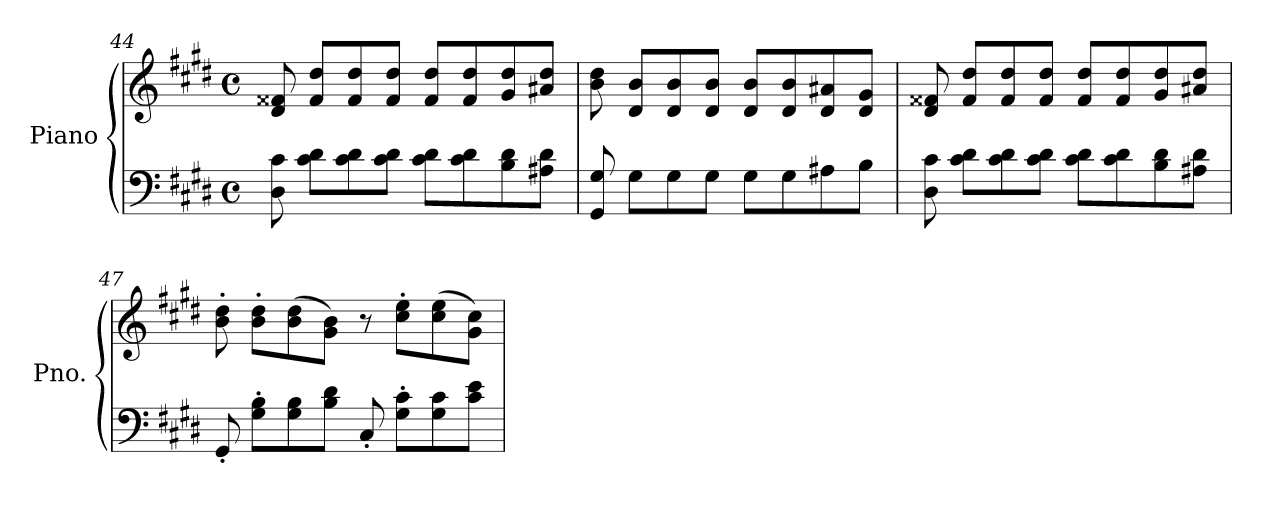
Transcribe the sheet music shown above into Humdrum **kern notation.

**kern	**kern
*part1	*part1
*staff2	*staff1
*I"Piano	*
*I'Pno.	*
!!LO:LB:g=z
*clefF4	*clefG2
*k[f#c#g#d#]	*k[f#c#g#d#]
*M4/4	*M4/4
*met(c)	*met(c)
=44	=44
8D#\ 8c#\	8d#/ 8f##X/
8c#\ 8d#\L	8f##/ 8dd#/L
8c#\ 8d#\	8f##/ 8dd#/
8c#\ 8d#\J	8f##/ 8dd#/J
8c#\ 8d#\L	8f##/ 8dd#/L
8c#\ 8d#\	8f##/ 8dd#/
8B\ 8d#\	8g#/ 8dd#/
8A#X\ 8d#\J	8a#X/ 8dd#/J
=45	=45
8GG#/ 8G#/	8b\ 8dd#\
8G#\L	8d#/ 8b/L
8G#\	8d#/ 8b/
8G#\J	8d#/ 8b/J
8G#\L	8d#/ 8b/L
8G#\	8d#/ 8b/
8A#X\	8d#/ 8a#X/
8B\J	8d#/ 8g#/J
=46	=46
8D#\ 8c#\	8d#/ 8f##X/
8c#\ 8d#\L	8f##/ 8dd#/L
8c#\ 8d#\	8f##/ 8dd#/
8c#\ 8d#\J	8f##/ 8dd#/J
8c#\ 8d#\L	8f##/ 8dd#/L
8c#\ 8d#\	8f##/ 8dd#/
8B\ 8d#\	8g#/ 8dd#/
8A#X\ 8d#\J	8a#X/ 8dd#/J
=47	=47
8GG#'/	8b\' 8dd#\'
8G#\' 8B\'L	8b\' 8dd#\'L
8G#\ 8B\	(>8b\ 8dd#\
8B\ 8d#\J	8g#\ 8b\J)
8C#'/	8r
8G#\' 8c#\'L	8cc#\' 8ee\'L
8G#\ 8c#\	(>8cc#\ 8ee\
8c#\ 8e\J	8g#\ 8cc#\J)
=	=
*-	*-
